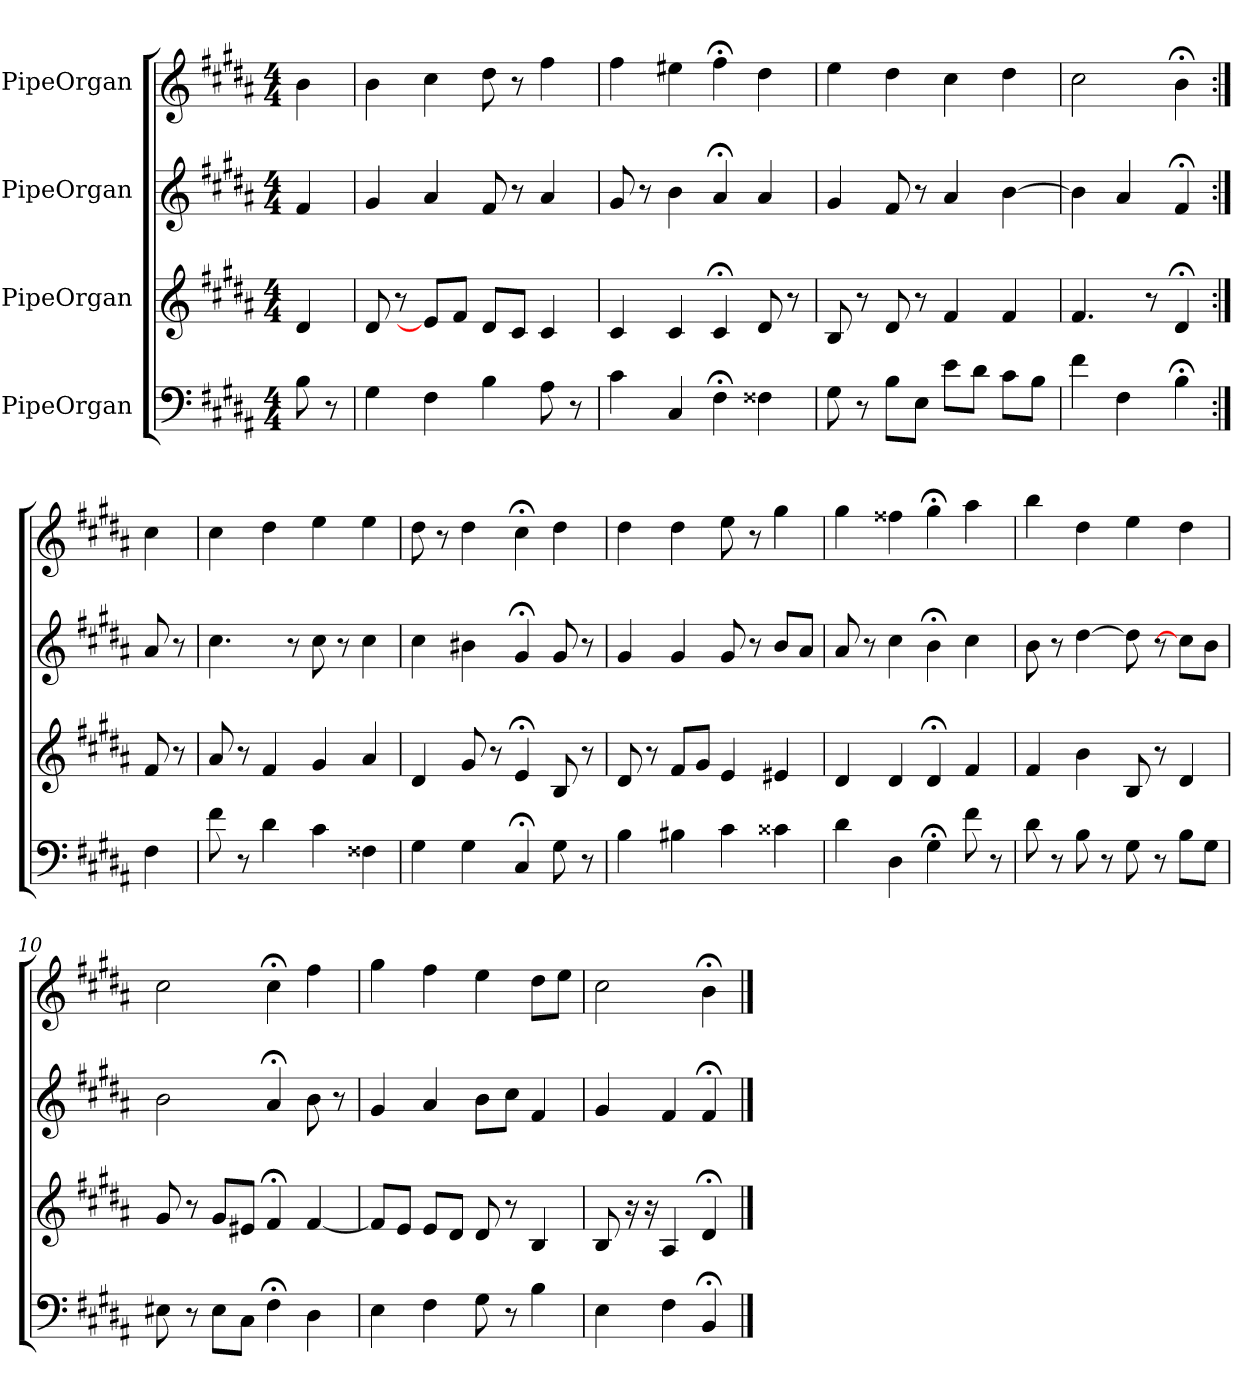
**kern	**kern	**kern	**kern
*part4	*part3	*part2	*part1
*staff4	*staff3	*staff2	*staff1
*I"PipeOrgan	*I"PipeOrgan	*I"PipeOrgan	*I"PipeOrgan
*k[f#c#g#d#a#]	*k[f#c#g#d#a#]	*k[f#c#g#d#a#]	*k[f#c#g#d#a#]
*B:	*B:	*B:	*B:
*M4/4	*M4/4	*M4/4	*M4/4
*MM60	*MM60	*MM60	*MM60
=	=	=	=
8B	4d#	4f#	4b
8r	.	.	.
=1	=1	=1	=1
4G#	8d#	4g#	4b
.	8r	.	.
4F#	8eL]	4a#	4cc#
.	8f#J	.	.
4B	8d#L	8f#	8dd#
.	8c#J	8r	8r
8A#	4c#	4a#	4ff#
8r	.	.	.
=2	=2	=2	=2
4c#	4c#	8g#	4ff#
.	.	8r	.
4C#	4c#	4b	4ee#X
4F#;<	4c#;<	4a#;<	4ff#;<
4F##X	8d#	4a#	4dd#
.	8r	.	.
=3	=3	=3	=3
8G#	8B	4g#	4ee
8r	8r	.	.
8BL	8d#	8f#	4dd#
8EJ	8r	8r	.
8eL	4f#	4a#	4cc#
8d#J	.	.	.
8c#L	4f#	[4b	4dd#
8BJ	.	.	.
=4	=4	=4	=4
4f#	4.f#	4b]	2cc#
4F#	.	4a#	.
.	8r	.	.
4B;<	4d#;<	4f#;<	4b;<
=:|!	=:|!	=:|!	=:|!
4F#	8f#	8a#	4cc#
.	8r	8r	.
=5	=5	=5	=5
8f#	8a#	4.cc#	4cc#
8r	8r	.	.
4d#	4f#	.	4dd#
.	.	8r	.
4c#	4g#	8cc#	4ee
.	.	8r	.
4F##X	4a#	4cc#	4ee
=6	=6	=6	=6
4G#	4d#	4cc#	8dd#
.	.	.	8r
4G#	8g#	4b#X	4dd#
.	8r	.	.
4C#;<	4e;<	4g#;<	4cc#;<
8G#	8B	8g#	4dd#
8r	8r	8r	.
=7	=7	=7	=7
4B	8d#	4g#	4dd#
.	8r	.	.
4B#X	8f#L	4g#	4dd#
.	8g#J	.	.
4c#	4e	8g#	8ee
.	.	8r	8r
4c##X	4e#X	8bL	4gg#
.	.	8a#J	.
=8	=8	=8	=8
4d#	4d#	8a#	4gg#
.	.	8r	.
4D#	4d#	4cc#	4ff##X
4G#;<	4d#;<	4b;<	4gg#;<
8f#	4f#	4cc#	4aa#
8r	.	.	.
=9	=9	=9	=9
8d#	4f#	8b	4bb
8r	.	8r	.
8B	4b	[4dd#	4dd#
8r	.	.	.
8G#	8B	8dd#]	4ee
8r	8r	8r	.
8BL	4d#	8cc#L]	4dd#
8G#J	.	8bJ	.
=10	=10	=10	=10
8E#X	8g#	2b	2cc#
8r	8r	.	.
8E#L	8g#L	.	.
8C#J	8e#XJ	.	.
4F#;<	4f#;<	4a#;<	4cc#;<
4D#	[4f#	8b	4ff#
.	.	8r	.
=11	=11	=11	=11
4E	8f#L]	4g#	4gg#
.	8eJ	.	.
4F#	8eL	4a#	4ff#
.	8d#J	.	.
8G#	8d#	8bL	4ee
8r	8r	8cc#J	.
4B	4B	4f#	8dd#L
.	.	.	8eeJ
=12	=12	=12	=12
4E	8B	4g#	2cc#
.	16r	.	.
.	16r	.	.
4F#	4A#	4f#	.
4BB;<	4d#;<	4f#;<	4b;<
==	==	==	==
*-	*-	*-	*-
